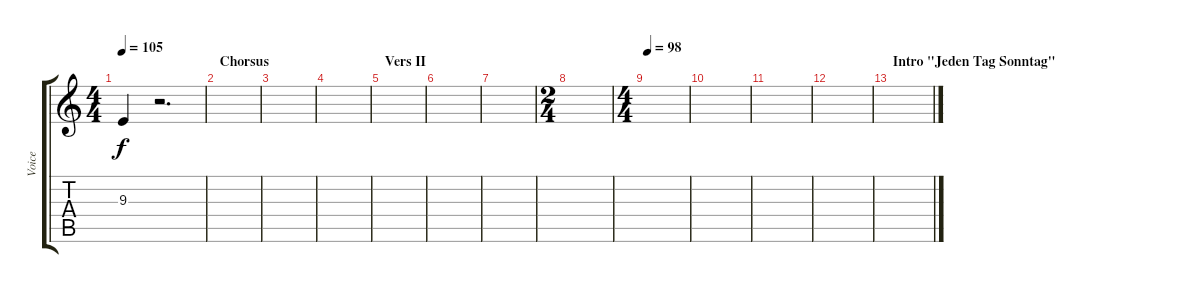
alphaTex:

\track ("Voice" "Voice") {instrument oboe}
\staff {score tabs}
\tuning (E4 B3 G3 D3 A2 E2) {hide}
\ts (4 4)
\tempo 105
\clef g2
\ks c
9.3{t}.4{dy f} r.2{d} |
\section ("" "Chorsus")
|
|
|
\section ("" "Vers II")
|
|
|
\ts (2 4)
|
\ts (4 4)
\tempo 98
|
|
|
|
\section ("" "Intro \"Jeden Tag Sonntag\"")
